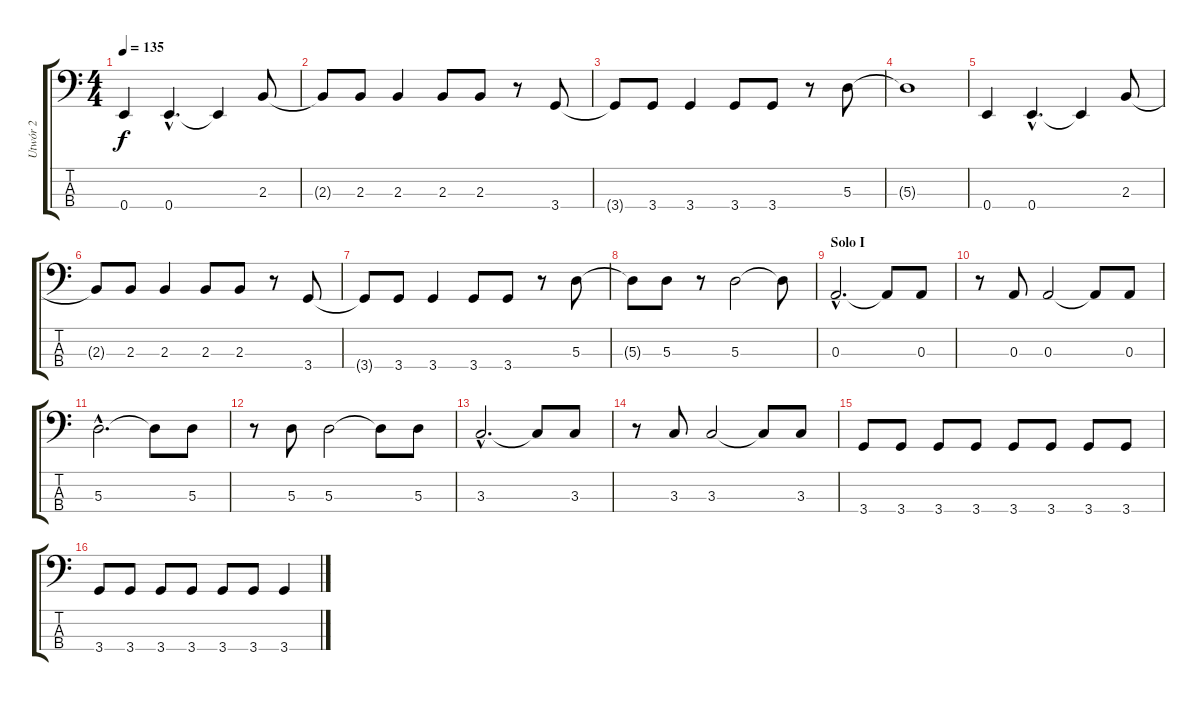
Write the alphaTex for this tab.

\track ("Utwór 2" "Utwór 2") {instrument electricbassfinger}
\staff {score tabs}
\tuning (G2 D2 A1 E1) {hide}
\ts (4 4)
\tempo 135
\clef f4
\ks c
0.4.4{dy f} 0.4{hac}.4{d} 0.4{t}.4 2.3.8 |
2.3{t}.8 2.3.8 2.3.4 2.3.8 2.3.8 r.8 3.4.8 |
3.4{t}.8 3.4.8 3.4.4 3.4.8 3.4.8 r.8 5.3.8 |
5.3{t}.1 |
0.4.4 0.4{hac}.4{d} 0.4{t}.4 2.3.8 |
2.3{t}.8 2.3.8 2.3.4 2.3.8 2.3.8 r.8 3.4.8 |
3.4{t}.8 3.4.8 3.4.4 3.4.8 3.4.8 r.8 5.3.8 |
5.3{t}.8 5.3.8 r.8 5.3.2 5.3{t}.8 |
\section ("" "Solo I")
0.3{hac}.2{d} 0.3{t}.8 0.3.8 |
r.8 0.3.8 0.3.2 0.3{t}.8 0.3.8 |
5.3{hac}.2{d} 5.3{t}.8 5.3.8 |
r.8 5.3.8 5.3.2 5.3{t}.8 5.3.8 |
3.3{hac}.2{d} 3.3{t}.8 3.3.8 |
r.8 3.3.8 3.3.2 3.3{t}.8 3.3.8 |
3.4.8 3.4.8 3.4.8 3.4.8 3.4.8 3.4.8 3.4.8 3.4.8 |
3.4.8 3.4.8 3.4.8 3.4.8 3.4.8 3.4.8 3.4.4
